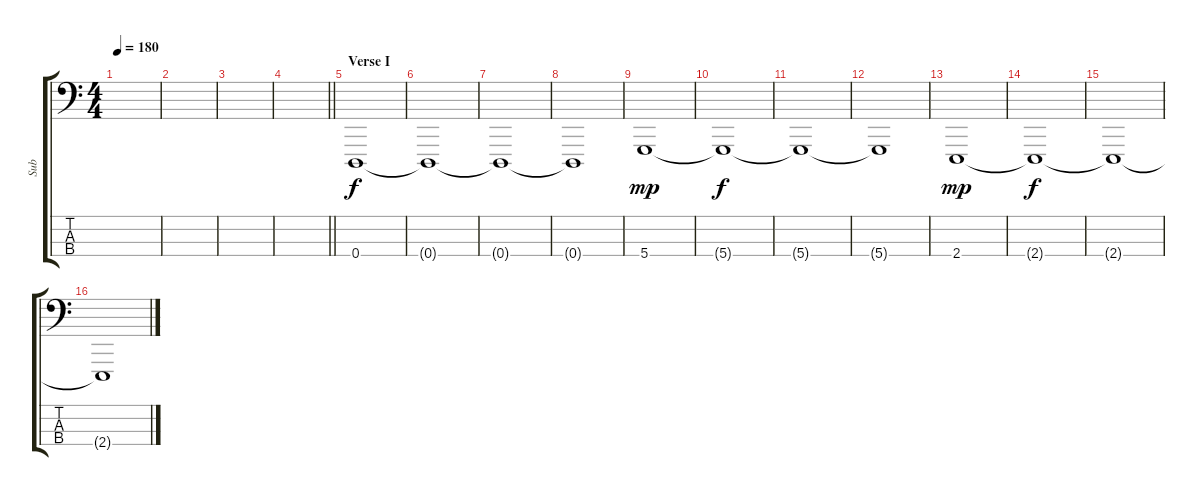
\track (" Sub" " Sub") {instrument lead1square}
\staff {score tabs}
\tuning (G2 D2 A1 D1) {hide}
\ts (4 4)
\tempo 180
\clef f4
\ks c
|
|
|
\barLineRight lightlight
|
\section ("" "Verse I")
0.4.1 |
0.4{t}.1{dy f} |
0.4{t}.1 |
0.4{t}.1 |
5.4.1{dy mp} |
5.4{t}.1{dy f} |
5.4{t}.1 |
5.4{t}.1 |
2.4.1{dy mp} |
2.4{t}.1{dy f} |
2.4{t}.1 |
2.4{t}.1
